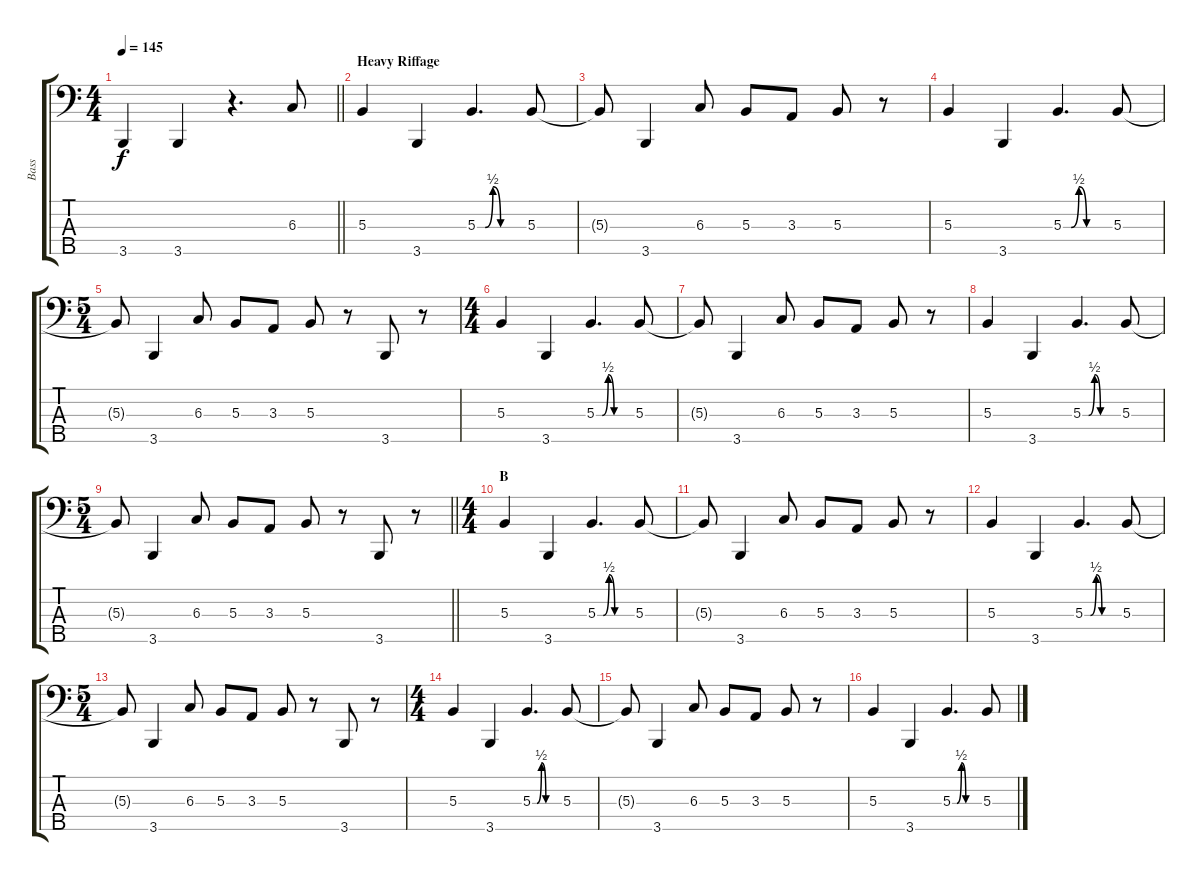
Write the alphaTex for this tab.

\track ("Bass" "Bass") {instrument electricbassfinger}
\staff {score tabs}
\tuning (E2 B1 Gb1 Db1 Ab0) {hide}
\ts (4 4)
\tempo 145
\clef f4
\barLineRight lightlight
\ks c
3.5.4{dy f} 3.5.4 r.4{d} 6.3.8 |
\section ("" "Heavy Riffage")
5.3.4 3.5.4 5.3{be (custom 0 0 10 0 20 2 30 0 60 0)}.4{d} 5.3.8 |
5.3{t}.8 3.5.4 6.3.8 5.3.8 3.3.8 5.3.8 r.8 |
5.3.4 3.5.4 5.3{be (custom 0 0 10 0 20 2 30 0 60 0)}.4{d} 5.3.8 |
\ts (5 4)
5.3{t}.8 3.5.4 6.3.8 5.3.8 3.3.8 5.3.8 r.8 3.5.8 r.8 |
\ts (4 4)
5.3.4 3.5.4 5.3{be (custom 0 0 10 0 20 2 30 0 60 0)}.4{d} 5.3.8 |
5.3{t}.8 3.5.4 6.3.8 5.3.8 3.3.8 5.3.8 r.8 |
5.3.4 3.5.4 5.3{be (custom 0 0 10 0 20 2 30 0 60 0)}.4{d} 5.3.8 |
\ts (5 4)
\barLineRight lightlight
5.3{t}.8 3.5.4 6.3.8 5.3.8 3.3.8 5.3.8 r.8 3.5.8 r.8 |
\ts (4 4)
\section ("" "B")
5.3.4 3.5.4 5.3{be (custom 0 0 10 0 20 2 30 0 60 0)}.4{d} 5.3.8 |
5.3{t}.8 3.5.4 6.3.8 5.3.8 3.3.8 5.3.8 r.8 |
5.3.4 3.5.4 5.3{be (custom 0 0 10 0 20 2 30 0 60 0)}.4{d} 5.3.8 |
\ts (5 4)
5.3{t}.8 3.5.4 6.3.8 5.3.8 3.3.8 5.3.8 r.8 3.5.8 r.8 |
\ts (4 4)
5.3.4 3.5.4 5.3{be (custom 0 0 10 0 20 2 30 0 60 0)}.4{d} 5.3.8 |
5.3{t}.8 3.5.4 6.3.8 5.3.8 3.3.8 5.3.8 r.8 |
5.3.4 3.5.4 5.3{be (custom 0 0 10 0 20 2 30 0 60 0)}.4{d} 5.3.8
